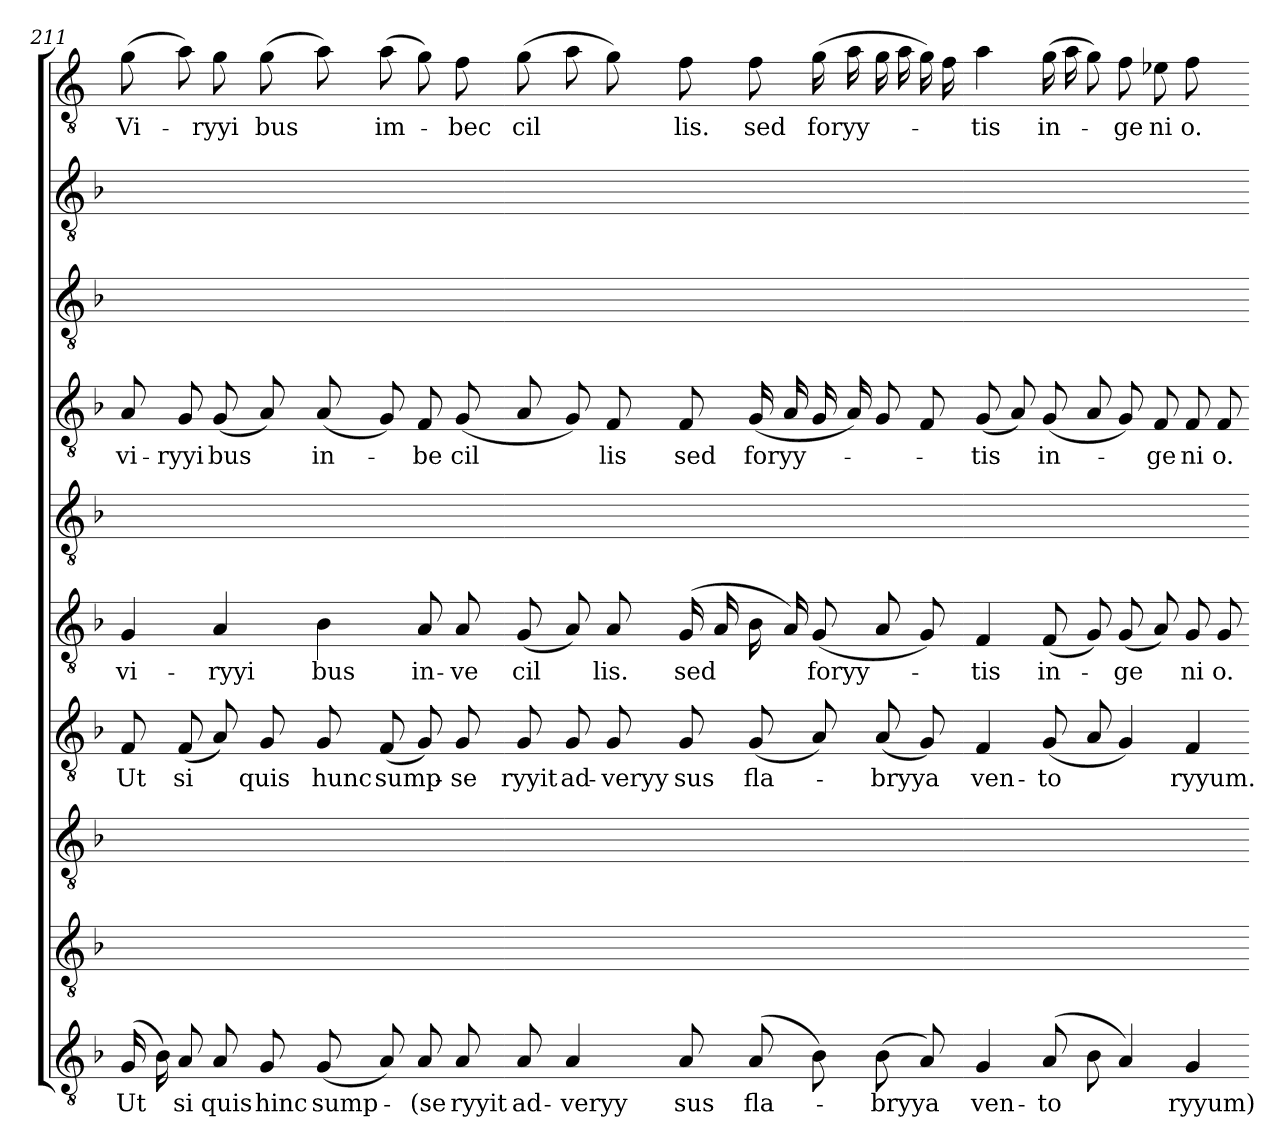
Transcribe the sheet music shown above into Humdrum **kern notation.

**kern	**text	**kern	**kern	**kern	**text	**kern	**text	**kern	**kern	**text	**kern	**kern	**kern	**text
*part10	*part10	*part9	*part8	*part7	*part7	*part6	*part6	*part5	*part4	*part4	*part3	*part2	*part1	*part1
*staff10	*staff10	*staff9	*staff8	*staff7	*staff7	*staff6	*staff6	*staff5	*staff4	*staff4	*staff3	*staff2	*staff1	*staff1
*clefGv2	*	*clefGv2	*clefGv2	*clefGv2	*	*clefGv2	*	*clefGv2	*clefGv2	*	*clefGv2	*clefGv2	*clefGv2	*
*k[b-]	*	*k[b-]	*k[b-]	*k[b-]	*	*k[b-]	*	*k[b-]	*k[b-]	*	*k[b-]	*k[b-]	*k[]	*
=211	=211	=211	=211	=211	=211	=211	=211	=211	=211	=211	=211	=211	=211	=211
(16G	Ut	1ryy	1ryy	8F	Ut	4G	vi-	1ryy	8A	vi-	1ryy	1ryy	(8g	Vi-
16B-)	.	.	.	.	.	.	.	.	.	.	.	.	.	.
8A	si	.	.	(8F	si	.	.	.	8G	ryyi	.	.	8a)	.
8A	quis	.	.	8A)	.	4A	ryyi	.	(8G	-bus	.	.	8g	ryyi
8G	hinc	.	.	8G	quis	.	.	.	8A)	.	.	.	(8g	-bus
(8G	sump-	.	.	8G	hunc	4B-	-bus	.	(8A	in-	.	.	8a)	.
8A)	.	.	.	(8F	sump-	.	.	.	8G)	.	.	.	(8a	im-
8A	(se	.	.	8G)	.	8A	in-	.	8F	be	.	.	8g)	.
8A	-ryyit	.	.	8G	se	8A	ve	.	(8G	cil	.	.	8f	bec
=212-	=212-	=212-	=212-	=212-	=212-	=212-	=212-	=212-	=212-	=212-	=212-	=212-	=212-	=212-
8A	ad-	1ryy	1ryy	8G	-ryyit	(8G	cil	1ryy	8A	.	1ryy	1ryy	(8g	cil
4A	veryy	.	.	8G	ad-	8A)	.	.	8G)	.	.	.	8a	.
.	.	.	.	8G	veryy	8A	-lis.	.	8F	-lis	.	.	8g)	.
8A	-sus	.	.	8G	-sus	(16G	sed	.	8F	sed	.	.	8f	-lis.
.	.	.	.	.	.	16A	.	.	.	.	.	.	.	.
(8A	fla-	.	.	(8G	fla-	16B-	.	.	(16G	foryy-	.	.	8f	sed
.	.	.	.	.	.	16A)	.	.	16A	.	.	.	.	.
8B-)	.	.	.	8A)	.	(8G	foryy-	.	16G	.	.	.	(16g	foryy-
.	.	.	.	.	.	.	.	.	16A)	.	.	.	16a	.
(8B-	-bryya	.	.	(8A	-bryya	8A	.	.	8G	.	.	.	16g	.
.	.	.	.	.	.	.	.	.	.	.	.	.	16a	.
8A)	.	.	.	8G)	.	8G)	.	.	8F	.	.	.	16g)	.
.	.	.	.	.	.	.	.	.	.	.	.	.	16f	.
=213-	=213-	=213-	=213-	=213-	=213-	=213-	=213-	=213-	=213-	=213-	=213-	=213-	=213-	=213-
4G	ven-	1ryy	1ryy	4F	ven-	4F	-tis	1ryy	(8G	-tis	1ryy	1ryy	4a	-tis
.	.	.	.	.	.	.	.	.	8A)	.	.	.	.	.
(8A	to	.	.	(8G	to	(8F	in-	.	(8G	in-	.	.	(16g	in-
.	.	.	.	.	.	.	.	.	.	.	.	.	16a	.
8B-	.	.	.	8A	.	8G)	.	.	8A	.	.	.	8g)	.
4A)	.	.	.	4G)	.	(8G	ge	.	8G)	.	.	.	8f	ge
.	.	.	.	.	.	8A)	.	.	8F	ge	.	.	8e-	ni
4G	-ryyum)	.	.	4F	-ryyum.	8G	ni	.	8F	ni	.	.	8f	-o.
.	.	.	.	.	.	8G	-o.	.	8F	-o.	.	.	8ryy	.
=-	=-	=-	=-	=-	=-	=-	=-	=-	=-	=-	=-	=-	=-	=-
*-	*-	*-	*-	*-	*-	*-	*-	*-	*-	*-	*-	*-	*-	*-
